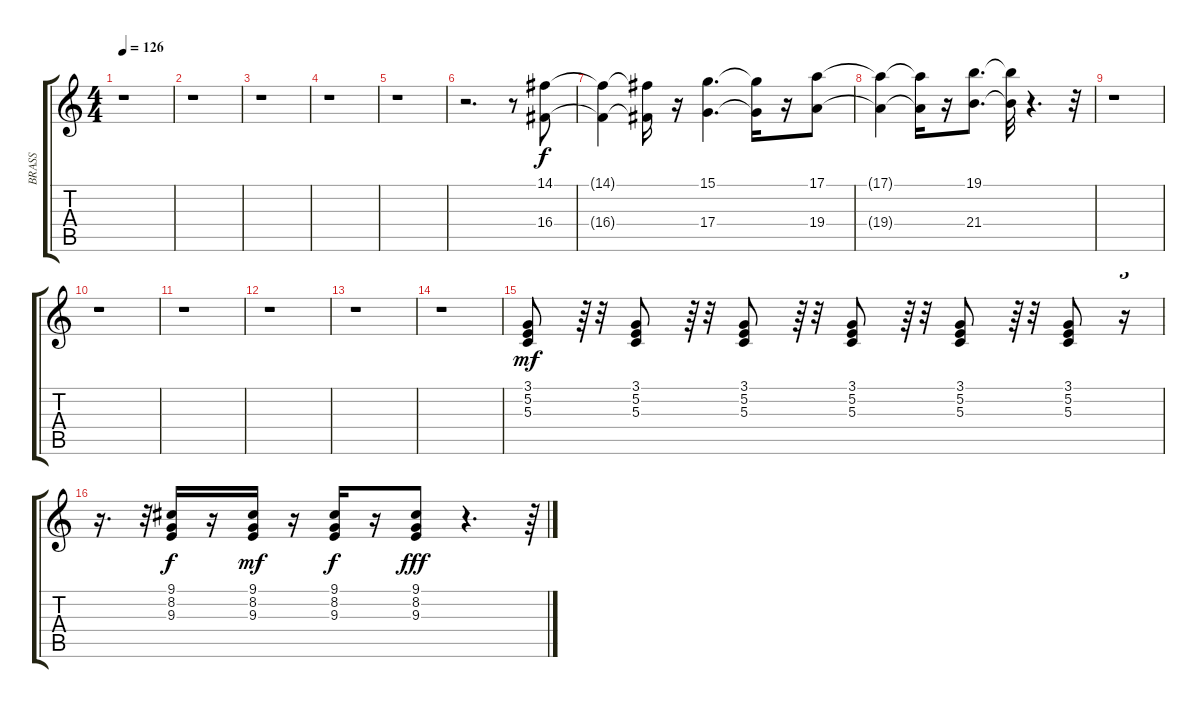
\track ("BRASS" "BRASS") {instrument brasssection}
\staff {score tabs}
\tuning (E4 B3 G3 D3 A2 E2) {hide}
\ts (4 4)
\tempo 126
\clef g2
\ks c
r.1{dy f} |
r.1 |
r.1 |
r.1 |
r.1 |
r.2{d} r.8 (14.1 16.4).8 |
(14.1{t} 16.4{t}).4 (14.1{t} 16.4{t}).16 r.16 (15.1 17.4).4{d} (15.1{t} 17.4{t}).16 r.16 (17.1 19.4).8 |
(17.1{t} 19.4{t}).4 (17.1{t} 19.4{t}).16 r.16 (19.1 21.4).8{d} (19.1{t} 21.4{t}).32 r.4{d} r.32 |
r.1 |
r.1 |
r.1 |
r.1 |
r.1 |
r.1 |
(3.1 5.2 5.3).8{dy mf} r.64{tu (3 2)} r.32 (3.1 5.2 5.3).8 r.64{tu (3 2)} r.32 (3.1 5.2 5.3).8 r.64{tu (3 2)} r.32 (3.1 5.2 5.3).8 r.64{tu (3 2)} r.32 (3.1 5.2 5.3).8 r.64{tu (3 2)} r.32 (3.1 5.2 5.3).8 r.16{tu (3 2)} |
r.16{d} r.32{tu (3 2)} (9.1 8.2 9.3).16{dy f} r.16 (9.1 8.2 9.3).16{dy mf} r.16 (9.1 8.2 9.3).16{dy f} r.16 (9.1 8.2 9.3).8{dy fff} r.4{d} r.64{tu (3 2)}
